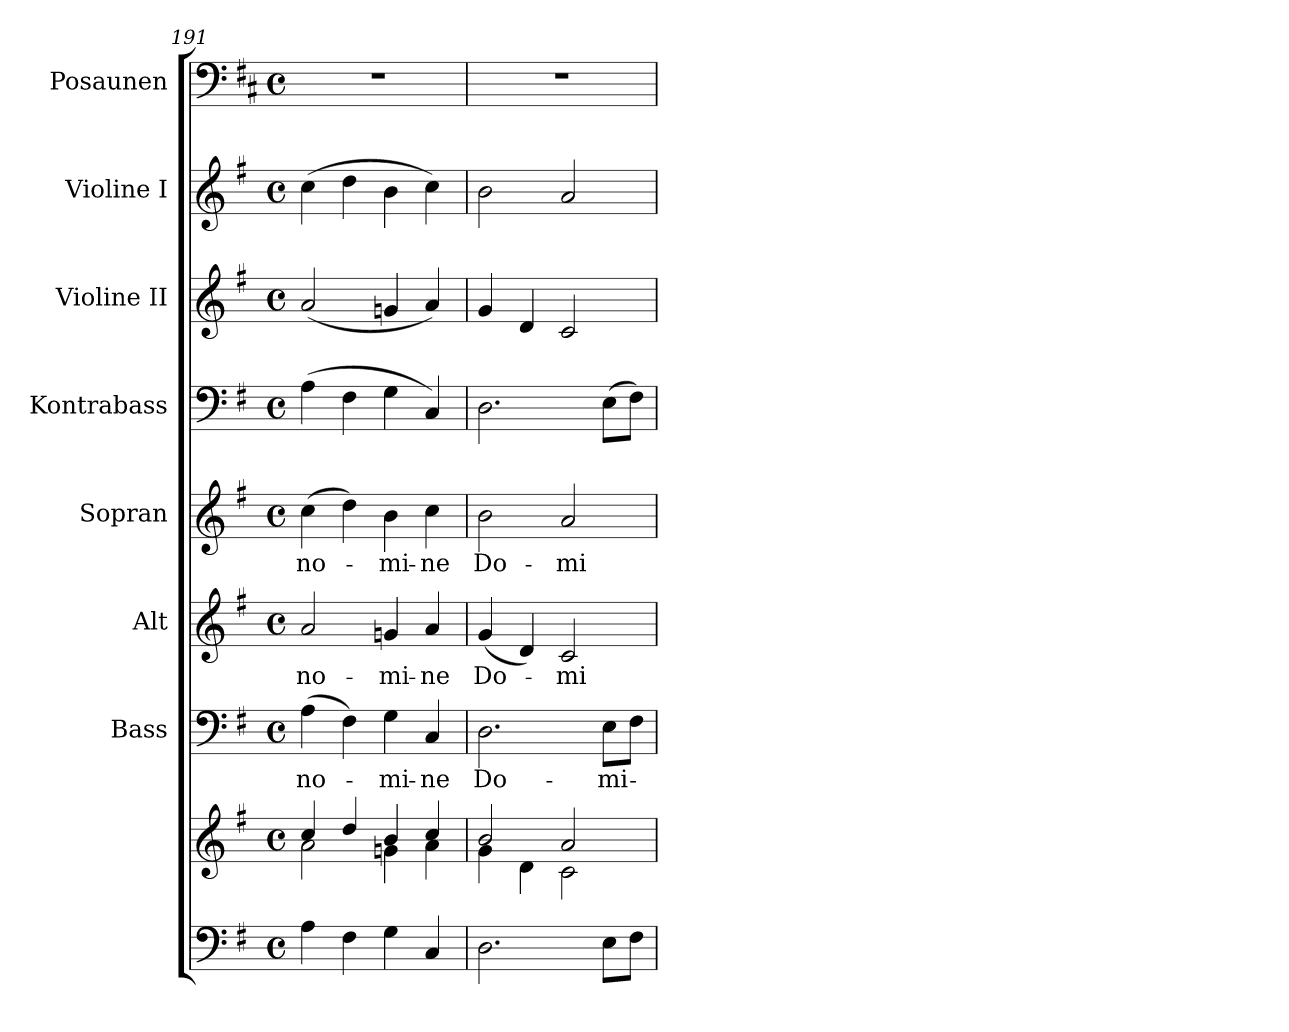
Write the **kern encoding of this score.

**kern	**kern	**kern	**text	**kern	**text	**kern	**text	**kern	**kern	**kern	**kern
*part8	*part8	*part7	*part7	*part6	*part6	*part5	*part5	*part4	*part3	*part2	*part1
*staff9	*staff8	*staff7	*staff7	*staff6	*staff6	*staff5	*staff5	*staff4	*staff3	*staff2	*staff1
*	*	*I"Bass	*	*I"Alt	*	*I"Sopran	*	*I"Kontrabass	*I"Violine II	*I"Violine I	*I"Posaunen
*	*	*I'B.	*	*I'A.	*	*I'S.	*	*I'Kb.	*I'Vl. II	*I'Vl. I	*I'Pos.
*clefF4	*clefG2	*clefF4	*	*clefG2	*	*clefG2	*	*clefF4	*clefG2	*clefG2	*clefF4
*	*	*	*	*	*	*	*	*ITrd7c12	*	*	*ITrd4c7
*k[f#]	*k[f#]	*k[f#]	*	*k[f#]	*	*k[f#]	*	*k[f#]	*k[f#]	*k[f#]	*k[f#]
*G:	*G:	*G:	*	*G:	*	*G:	*	*G:	*G:	*G:	*G:
*M4/4	*M4/4	*M4/4	*	*M4/4	*	*M4/4	*	*M4/4	*M4/4	*M4/4	*M4/4
*met(c)	*met(c)	*met(c)	*	*met(c)	*	*met(c)	*	*met(c)	*met(c)	*met(c)	*met(c)
=191	=191	=191	=191	=191	=191	=191	=191	=191	=191	=191	=191
*	*^	*	*	*	*	*	*	*	*	*	*
!	!	!	!	!LO:LY:b	!	!LO:LY:b	!	!LO:LY:b	!	!	!	!
4A\	4cc/	2a\	(>4A\	no-	2a/	no-	(>4cc\	no-	(>4AA\	(<2a/	(>4cc\	1r
4F#\	4dd/	.	4F#\)	.	.	.	4dd\)	.	4FF#\	.	4dd\	.
!	!	!	!	!LO:LY:b	!	!LO:LY:b	!	!LO:LY:b	!	!	!	!
4G\	4b/	4gn\	4G\	-mi-	4gn/	-mi-	4b\	-mi-	4GG\	4gn/	4b\	.
!	!	!	!	!LO:LY:b	!	!LO:LY:b	!	!LO:LY:b	!	!	!	!
4C/	4cc/	4a\	4C/	-ne	4a/	-ne	4cc\	-ne	4CC/)	4a/)	4cc\)	.
=192	=192	=192	=192	=192	=192	=192	=192	=192	=192	=192	=192	=192
!	!	!	!	!LO:LY:b	!	!LO:LY:b	!	!LO:LY:b	!	!	!	!
2.D\	2b/	4g\	2.D\	Do-	(<4g/	Do-	2b\	Do-	2.DD\	4g/	2b\	1r
.	.	4d\	.	.	4d/)	.	.	.	.	4d/	.	.
!	!	!	!	!	!	!LO:LY:b	!	!LO:LY:b	!	!	!	!
.	2a/	2c\	.	.	2c/	-mi-	2a/	-mi-	.	2c/	2a/	.
!	!	!	!	!LO:LY:b	!	!	!	!	!	!	!	!
8E\L	.	.	8E\L	-mi-	.	.	.	.	(>8EE\L	.	.	.
8F#\J	.	.	8F#\J	.	.	.	.	.	8FF#\J)	.	.	.
*	*v	*v	*	*	*	*	*	*	*	*	*	*
=	=	=	=	=	=	=	=	=	=	=	=
*-	*-	*-	*-	*-	*-	*-	*-	*-	*-	*-	*-
